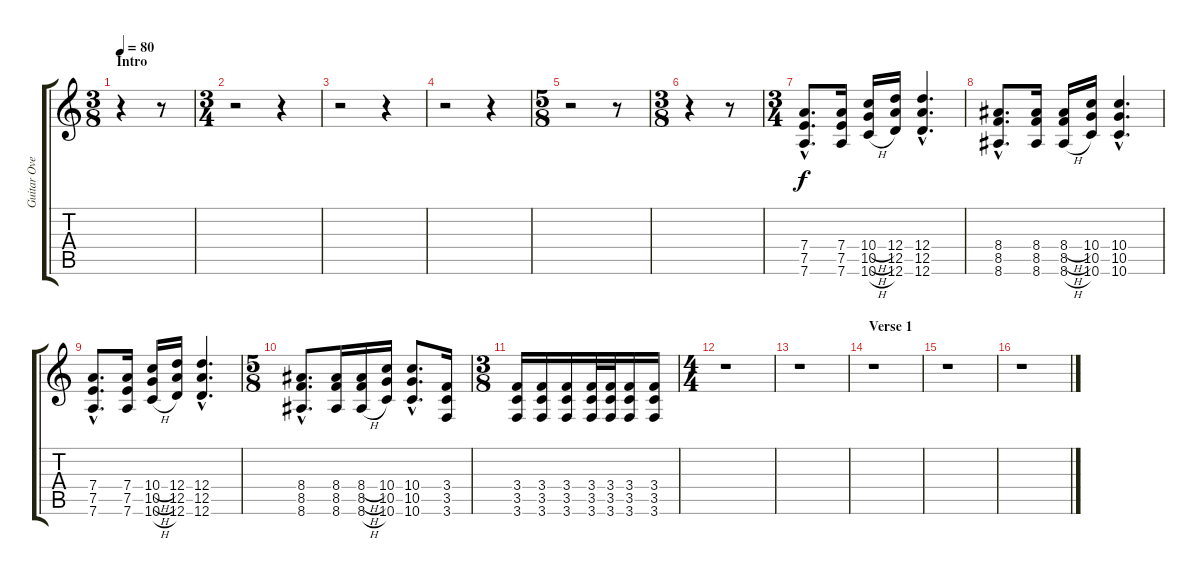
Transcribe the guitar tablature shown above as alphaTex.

\track ("Guitar Overdub" "Guitar Ove") {instrument overdrivenguitar}
\staff {score tabs}
\tuning (E4 B3 G3 D3 A2 D2) {hide}
\ts (3 8)
\section ("" "Intro")
\tempo 80
\clef g2
\ks c
r.4{dy f instrument overdrivenguitar} r.8 |
\ts (3 4)
r.2 r.4 |
r.2 r.4 |
r.2 r.4 |
\ts (5 8)
r.2 r.8 |
\ts (3 8)
r.4 r.8 |
\ts (3 4)
(7.4{hac} 7.5{hac} 7.6{hac}).8{d} (7.4 7.5 7.6).16 (10.4{h} 10.5{h} 10.6{h}).16 (12.4 12.5 12.6).16 (12.4{hac} 12.5{hac} 12.6{hac}).4{d} |
(8.4{hac} 8.5{hac} 8.6{hac}).8{d} (8.4 8.5 8.6).16 (8.4{h} 8.5{h} 8.6{h}).16 (10.4 10.5 10.6).16 (10.4{hac} 10.5{hac} 10.6{hac}).4{d} |
(7.4{hac} 7.5{hac} 7.6{hac}).8{d} (7.4 7.5 7.6).16 (10.4{h} 10.5{h} 10.6{h}).16 (12.4 12.5 12.6).16 (12.4{hac} 12.5{hac} 12.6{hac}).4{d} |
\ts (5 8)
(8.4{hac} 8.5{hac} 8.6{hac}).8{d} (8.4 8.5 8.6).16 (8.4{h} 8.5{h} 8.6{h}).16 (10.4 10.5 10.6).16 (10.4{hac} 10.5{hac} 10.6{hac}).8{d} (3.4 3.5 3.6).16 |
\ts (3 8)
(3.4 3.5 3.6).16 (3.4 3.5 3.6).16 (3.4 3.5 3.6).16 (3.4 3.5 3.6).32 (3.4 3.5 3.6).32 (3.4 3.5 3.6).16 (3.4 3.5 3.6).16 |
\ts (4 4)
r.1 |
r.1 |
\section ("" "Verse 1")
r.1 |
r.1 |
r.1
